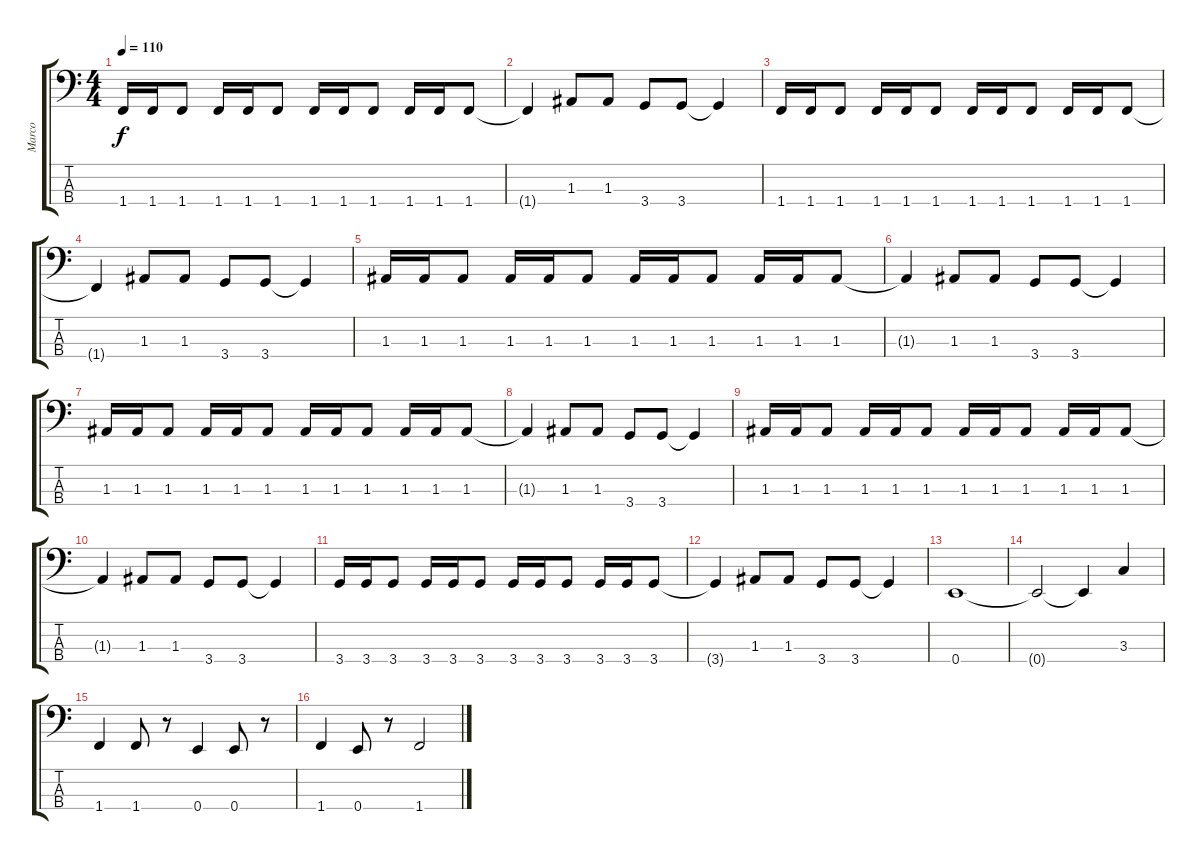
\track ("Marco" "Marco") {instrument electricbassfinger}
\staff {score tabs}
\tuning (G2 D2 A1 E1) {hide}
\ts (4 4)
\tempo 110
\clef f4
\ks c
1.4.16{dy f} 1.4.16 1.4.8 1.4.16 1.4.16 1.4.8 1.4.16 1.4.16 1.4.8 1.4.16 1.4.16 1.4.8 |
1.4{t}.4 1.3.8 1.3.8 3.4.8 3.4.8 3.4{t}.4 |
1.4.16 1.4.16 1.4.8 1.4.16 1.4.16 1.4.8 1.4.16 1.4.16 1.4.8 1.4.16 1.4.16 1.4.8 |
1.4{t}.4 1.3.8 1.3.8 3.4.8 3.4.8 3.4{t}.4 |
1.3.16 1.3.16 1.3.8 1.3.16 1.3.16 1.3.8 1.3.16 1.3.16 1.3.8 1.3.16 1.3.16 1.3.8 |
1.3{t}.4 1.3.8 1.3.8 3.4.8 3.4.8 3.4{t}.4 |
1.3.16 1.3.16 1.3.8 1.3.16 1.3.16 1.3.8 1.3.16 1.3.16 1.3.8 1.3.16 1.3.16 1.3.8 |
1.3{t}.4 1.3.8 1.3.8 3.4.8 3.4.8 3.4{t}.4 |
1.3.16 1.3.16 1.3.8 1.3.16 1.3.16 1.3.8 1.3.16 1.3.16 1.3.8 1.3.16 1.3.16 1.3.8 |
1.3{t}.4 1.3.8 1.3.8 3.4.8 3.4.8 3.4{t}.4 |
3.4.16 3.4.16 3.4.8 3.4.16 3.4.16 3.4.8 3.4.16 3.4.16 3.4.8 3.4.16 3.4.16 3.4.8 |
3.4{t}.4 1.3.8 1.3.8 3.4.8 3.4.8 3.4{t}.4 |
0.4.1 |
0.4{t}.2 0.4{t}.4 3.3.4 |
1.4.4 1.4.8 r.8 0.4.4 0.4.8 r.8 |
1.4.4 0.4.8 r.8 1.4.2
